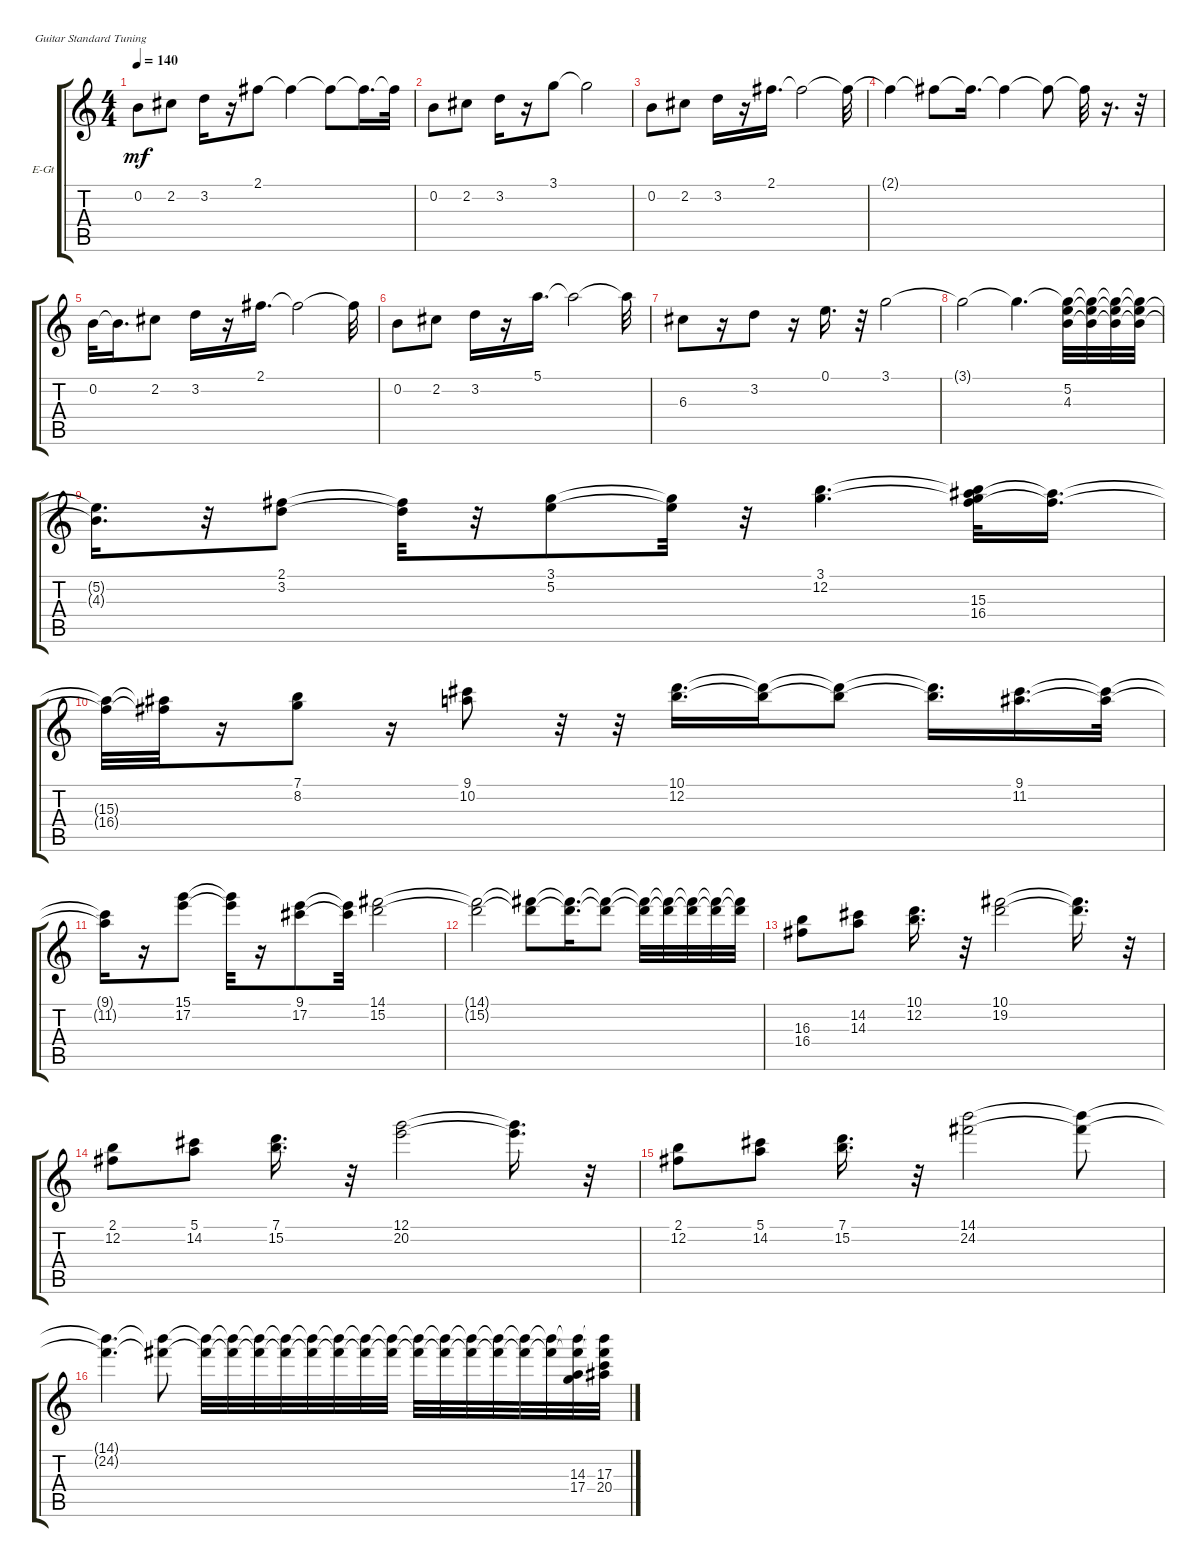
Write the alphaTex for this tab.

\bracketExtendMode groupsimilarinstruments
\firstSystemTrackNameOrientation horizontal
\otherSystemsTrackNameOrientation horizontal
\track ("" "E-Gt") {instrument electricguitarclean}
\staff {score tabs}
\tuning (E4 B3 G3 D3 A2 E2)
\ts (4 4)
\tempo 140
\clef g2
\ks c
0.2.8{dy mf} 2.2.8 3.2.16 r.16 2.1.8 2.1{t}.4 2.1{t}.8 2.1{t}.16{d} 2.1{t}.32 |
0.2.8 2.2.8 3.2.16 r.16 3.1.8 3.1{t}.2 |
0.2.8 2.2.8 3.2.16 r.16 2.1.16{d} 2.1{t}.2 2.1{t}.32 |
2.1{t}.4 2.1{t}.8 2.1{t}.16{d} 2.1{t}.4 2.1{t}.8 2.1{t}.32 r.16{d} r.32 |
0.2.32 0.2{t}.16{d} 2.2.8 3.2.16 r.16 2.1.16{d} 2.1{t}.2 2.1{t}.32 |
0.2.8 2.2.8 3.2.16 r.16 5.1.16{d} 5.1{t}.2 5.1{t}.32 |
6.3.8 r.16 3.2.8 r.16 0.1.16{d} r.32 3.1.2 |
3.1{t}.2 3.1{t}.4{d} (3.1{t} 5.2 4.3).32 (3.1{t} 5.2{t} 4.3{t}).32 (3.1{t} 5.2{t} 4.3{t}).32 (3.1{t} 5.2{t} 4.3{t}).32 |
(5.2{t} 4.3{t}).16{d} r.32 (3.2 2.1).8 (3.2{t} 2.1{t}).32 r.32 (3.1 5.2).8 (3.1{t} 5.2{t}).32 r.32 (3.1 12.2).4{d} (3.1{t} 12.2{t} 15.3 16.4).32 (15.3{t} 16.4{t}).16{d} |
(15.3{t} 16.4{t}).32 (15.3{t} 16.4{t}).32 r.16 (7.1 8.2).8 r.16 (9.1 10.2).8 r.32 r.32 (10.1 12.2).16{d} (10.1{t} 12.2{t}).16 (10.1{t} 12.2{t}).8 (10.1{t} 12.2{t}).16{d} (11.2 9.1).16{d} (11.2{t} 9.1{t}).32 |
(11.2{t} 9.1{t}).16 r.16 (15.1 17.2).8 (15.1{t} 17.2{t}).32 r.16 (9.1 17.2).8 (9.1{t} 17.2{t}).32 (15.2 14.1).2 |
(15.2{t} 14.1{t}).2 (15.2{t} 14.1{t}).8 (15.2{t} 14.1{t}).16{d} (15.2{t} 14.1{t}).8 (15.2{t} 14.1{t}).32 (15.2{t} 14.1{t}).32 (15.2{t} 14.1{t}).32 (15.2{t} 14.1{t}).32 (15.2{t} 14.1{t}).32 |
(16.4 16.3).8 (14.3 14.2).8 (12.2 10.1).16{d} r.32 (10.1 19.2).2 (10.1{t} 19.2{t}).16{d} r.32 |
(2.1 12.2).8 (5.1 14.2).8 (7.1 15.2).16{d} r.32 (12.1 20.2).2 (12.1{t} 20.2{t}).16{d} r.32 |
(2.1 12.2).8 (5.1 14.2).8 (7.1 15.2).16{d} r.32 (14.1 24.2).2 (14.1{t} 24.2{t}).8 |
(14.1{t} 24.2{t}).4{d} (14.1{t} 24.2{t}).8 (14.1{t} 24.2{t}).32 (14.1{t} 24.2{t}).32 (14.1{t} 24.2{t}).32 (14.1{t} 24.2{t}).32 (14.1{t} 24.2{t}).32 (14.1{t} 24.2{t}).32 (14.1{t} 24.2{t}).32 (14.1{t} 24.2{t}).32 (14.1{t} 24.2{t}).32 (14.1{t} 24.2{t}).32 (14.1{t} 24.2{t}).32 (14.1{t} 24.2{t}).32 (14.1{t} 24.2{t}).32 (14.1{t} 24.2{t}).32 (14.1{t} 24.2{t} 17.4 14.3).32 (14.1{t} 24.2{t} 20.4 17.3).32
